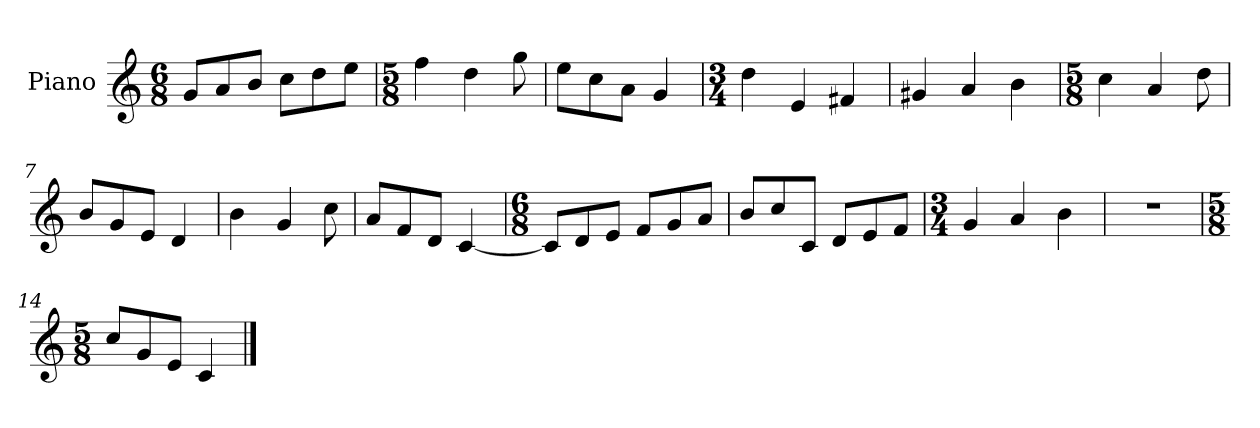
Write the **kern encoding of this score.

**kern
*part1
*staff1
*I"Piano
*I'Pno
*clefG2
*k[]
*C:
*M6/8
=1
8g/L
8a/
8b/J
8cc\L
8dd\
8ee\J
=2
*M5/8
4ff\
4dd\
8gg\
=3
8ee\L
8cc\
8a\J
4g/
=4
*M3/4
4dd\
4e/
4f#X/
=5
4g#X/
4a/
4b\
=6
*M5/8
4cc\
4a/
8dd\
=7
8b/L
8g/
8e/J
4d/
=8
4b\
4g/
8cc\
=9
8a/L
8f/
8d/J
[4c/
=10
*M6/8
8c/L]
8d/
8e/J
8f/L
8g/
8a/J
=11
8b/L
8cc/
8c/J
8d/L
8e/
8f/J
=12
*M3/4
4g/
4a/
4b\
=13
2.r
=14
*M5/8
8cc/L
8g/
8e/J
4c/
==
*-
